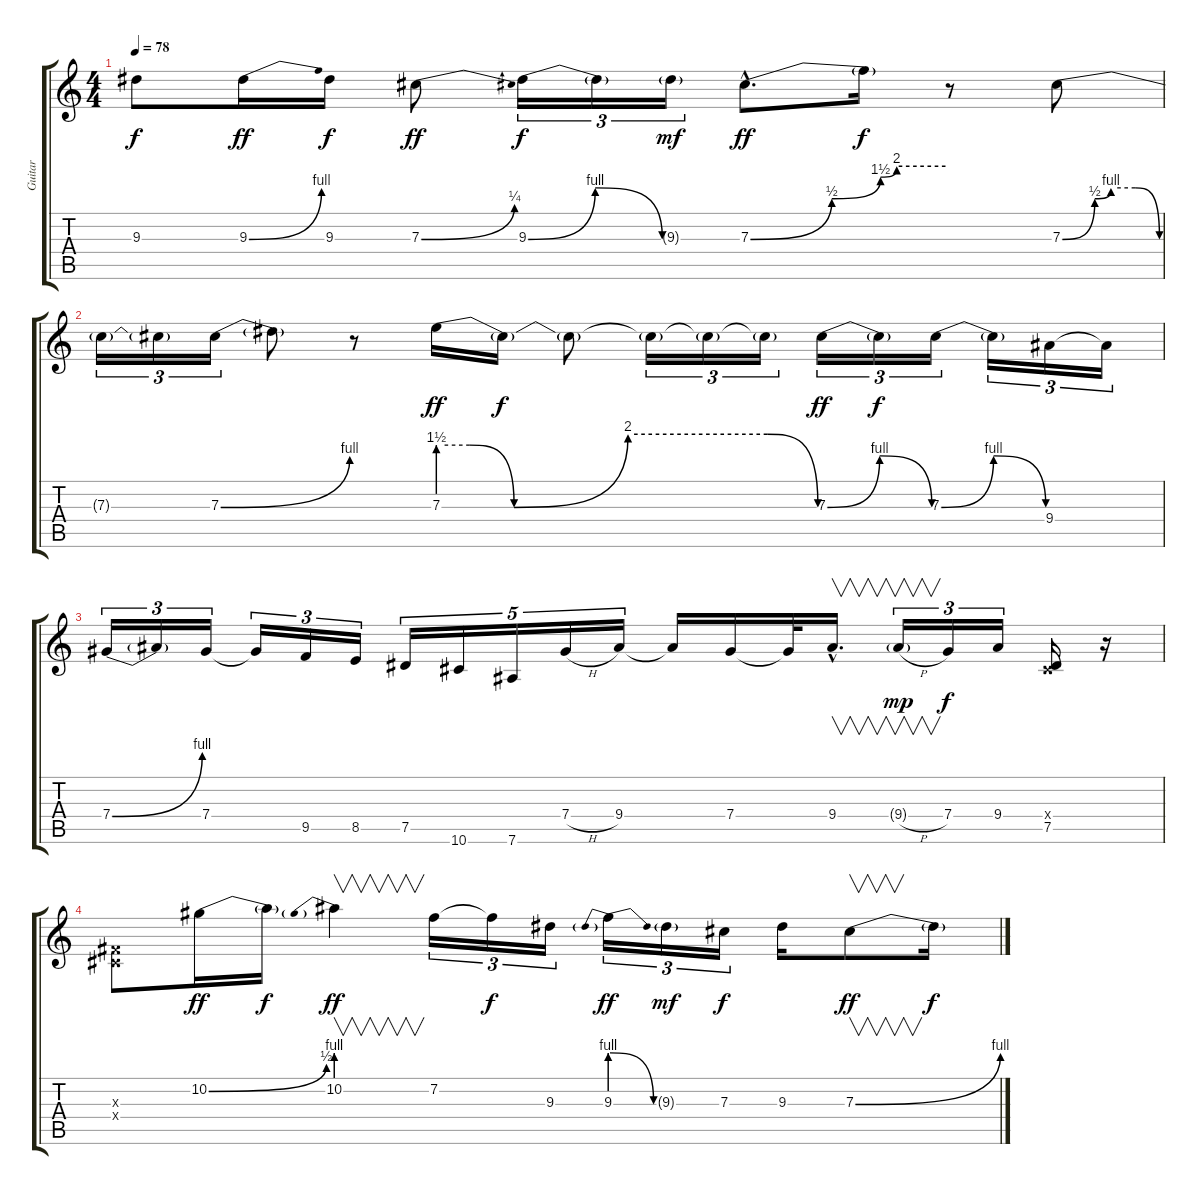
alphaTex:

\track ("Guitar" "Guitar") {instrument overdrivenguitar}
\staff {score tabs}
\tuning (Eb4 Bb3 Gb3 Db3 Ab2 Eb2) {hide}
\ts (4 4)
\tempo 78
\clef g2
\ks c
9.3{t}.8{dy f} 9.3{be (bend 0 0 60 4)}.16{dy ff} 9.3.16{dy f} 7.3{be (bend 0 0 60 1)}.8{dy ff} 9.3{be (bendrelease 0 0 15 4 54 4 60 0)}.16{tu (3 2) dy f} 9.3{t}.16{tu (3 2)} 9.3{g}.16{tu (3 2) dy mf} 7.3{be (custom 0 0 25 2 40 6 45 8 60 8) hac}.8{d dy ff} 7.3{t}.16{dy f} r.8 7.3{be (custom 0 0 20 2 30 4 45 4 60 0)}.8 |
7.3{t}.16{tu (3 2)} 7.3{t}.16{tu (3 2)} 7.3{be (bend 0 0 60 4)}.16{tu (3 2)} 7.3{t}.8 r.8 7.3{be (custom 0 6 5 6 12 0 30 8 52 8 60 0)}.16{dy ff} 7.3{t}.16{dy f} 7.3{t}.8 7.3{t}.16{tu (3 2)} 7.3{t}.16{tu (3 2)} 7.3{t}.16{tu (3 2)} 7.3{be (bendrelease 0 0 15 4 30 4 60 0)}.16{tu (3 2) dy ff} 7.3{t}.16{tu (3 2) dy f} 7.3{be (bendrelease 0 0 15 4 40 4 60 0)}.16{tu (3 2)} 7.3{t}.16{tu (3 2)} 9.4.16{tu (3 2)} 9.4{t}.16{tu (3 2)} |
7.4{be (bend 0 0 60 4)}.16{tu (3 2)} 7.4{t}.16{tu (3 2)} 7.4.16{tu (3 2)} 7.4{t}.16{tu (3 2)} 9.5.16{tu (3 2)} 8.5.16{tu (3 2)} 7.5.16{tu (5 4)} 10.6.16{tu (5 4)} 7.6.16{tu (5 4)} 7.4{h}.16{tu (5 4)} 9.4.16{tu (5 4)} 9.4{t}.16 7.4.16 7.4{t}.32 9.4{hac}.16{v d} 9.4{h g}.16{v tu (3 2) dy mp} 7.4.16{tu (3 2) dy f} 9.4.16{tu (3 2)} (0.4{x} 7.5).16 r.16 |
(0.3{x} 0.4{x}).8 10.2{be (bend 0 0 60 2)}.16{dy ff} 10.2{t}.16{dy f} 10.2{be (prebend 0 4 60 4)}.4{v dy ff} 7.2.16{tu (3 2)} 7.2{t}.16{tu (3 2) dy f} 9.3.16{tu (3 2)} 9.3{be (prebendrelease 0 4 60 0)}.16{tu (3 2) dy ff} 9.3{g}.16{tu (3 2) dy mf} 7.3.16{tu (3 2) dy f} 9.3.16 7.3{be (bend 0 0 60 4)}.8{v dy ff} 7.3{t}.16{dy f}
